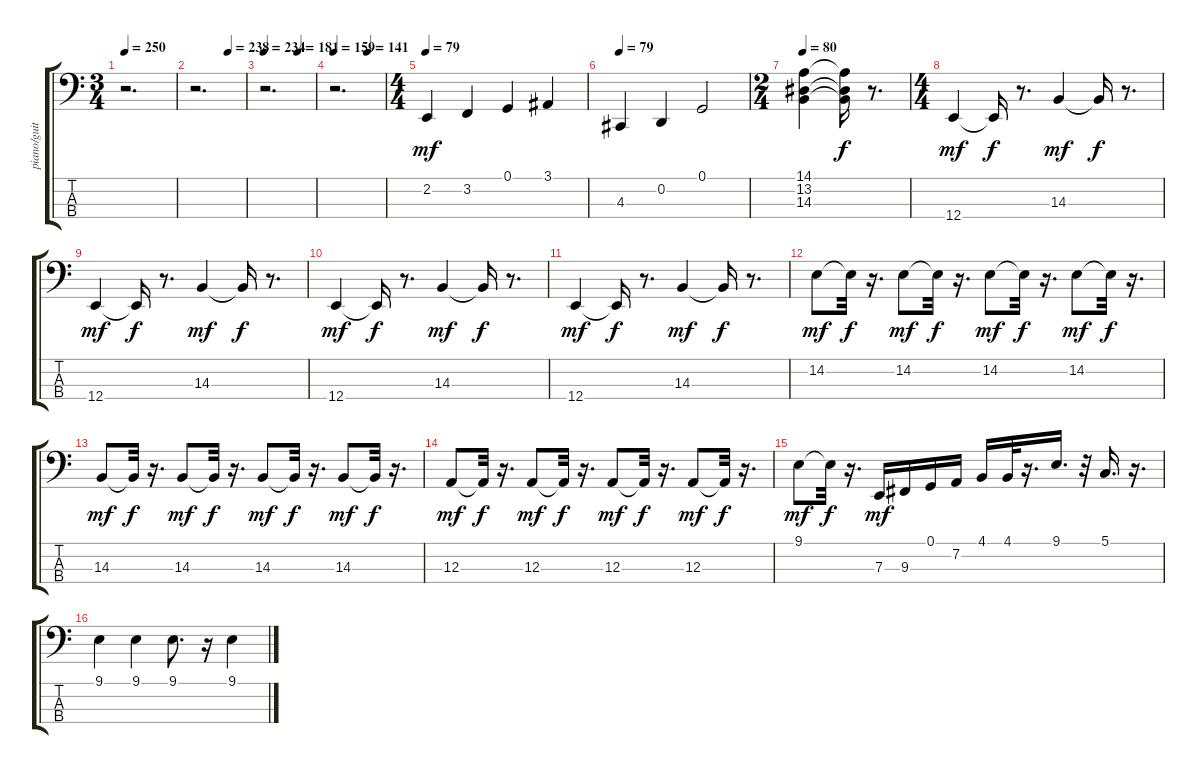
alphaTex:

\track ("piano/guit/bass/syn " "piano/guit") {instrument brightacousticpiano}
\staff {score tabs}
\tuning (G2 D2 A1 E1) {hide}
\ts (3 4)
\tempo 250
\clef f4
\ks c
r.2{d dy mf} |
\tempo (238 0.6666666666666666)
r.2{d} |
\tempo 234
\tempo (181 0.6666666666666666)
r.2{d} |
\tempo 159
\tempo (141 0.6666666666666666)
r.2{d} |
\ts (4 4)
\tempo 79
2.2.4 3.2.4 0.1.4 3.1.4 |
\tempo 79
4.3.4 0.2.4 0.1.2 |
\ts (2 4)
\tempo 80
(14.1 13.2 14.3).4 (14.1{t} 13.2{t} 14.3{t}).16{dy f} r.8{d} |
\ts (4 4)
12.4.4{dy mf} 12.4{t}.16{dy f} r.8{d} 14.3.4{dy mf} 14.3{t}.16{dy f} r.8{d} |
12.4.4{dy mf} 12.4{t}.16{dy f} r.8{d} 14.3.4{dy mf} 14.3{t}.16{dy f} r.8{d} |
12.4.4{dy mf} 12.4{t}.16{dy f} r.8{d} 14.3.4{dy mf} 14.3{t}.16{dy f} r.8{d} |
12.4.4{dy mf} 12.4{t}.16{dy f} r.8{d} 14.3.4{dy mf} 14.3{t}.16{dy f} r.8{d} |
14.2.8{dy mf} 14.2{t}.32{dy f} r.16{d} 14.2.8{dy mf} 14.2{t}.32{dy f} r.16{d} 14.2.8{dy mf} 14.2{t}.32{dy f} r.16{d} 14.2.8{dy mf} 14.2{t}.32{dy f} r.16{d} |
14.3.8{dy mf} 14.3{t}.32{dy f} r.16{d} 14.3.8{dy mf} 14.3{t}.32{dy f} r.16{d} 14.3.8{dy mf} 14.3{t}.32{dy f} r.16{d} 14.3.8{dy mf} 14.3{t}.32{dy f} r.16{d} |
12.3.8{dy mf} 12.3{t}.32{dy f} r.16{d} 12.3.8{dy mf} 12.3{t}.32{dy f} r.16{d} 12.3.8{dy mf} 12.3{t}.32{dy f} r.16{d} 12.3.8{dy mf} 12.3{t}.32{dy f} r.16{d} |
9.1.8{dy mf} 9.1{t}.32{dy f} r.16{d} 7.3.16{dy mf} 9.3.16 0.1.16 7.2.16 4.1.16 4.1.32 r.16{d} 9.1.16{d} r.32 5.1.16{d} r.16{d} |
9.1.4 9.1.4 9.1.8{d} r.16 9.1.4
